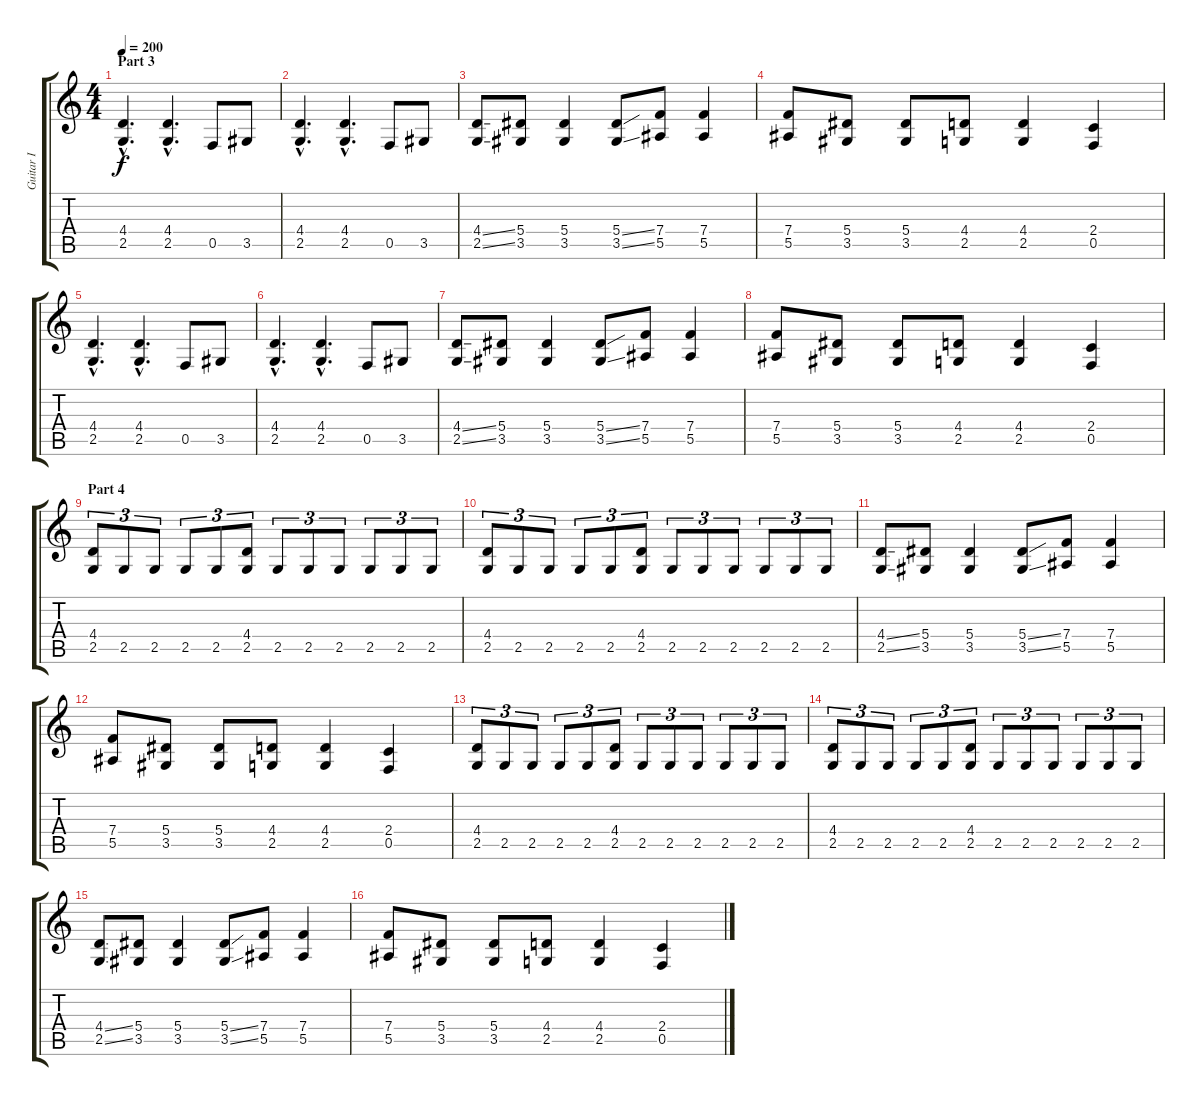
\track ("Guitar I" "Guitar I") {instrument distortionguitar}
\staff {score tabs}
\tuning (C4 G3 Eb3 Bb2 F2 C2) {hide}
\ts (4 4)
\section ("" "Part 3")
\tempo 200
\clef g2
\ks c
(4.4{hac} 2.5{hac}).4{d dy f volume 12 balance 2} (4.4{hac} 2.5{hac}).4{d} 0.5.8 3.5.8 |
(4.4{hac} 2.5{hac}).4{d} (4.4{hac} 2.5{hac}).4{d} 0.5.8 3.5.8 |
(4.4{ss} 2.5{ss}).8 (5.4 3.5).8 (5.4 3.5).4 (5.4{ss} 3.5{ss}).8 (7.4 5.5).8 (7.4 5.5).4 |
(7.4 5.5).8 (5.4 3.5).8 (5.4 3.5).8 (4.4 2.5).8 (4.4 2.5).4 (2.4 0.5).4 |
(4.4{hac} 2.5{hac}).4{d} (4.4{hac} 2.5{hac}).4{d} 0.5.8 3.5.8 |
(4.4{hac} 2.5{hac}).4{d} (4.4{hac} 2.5{hac}).4{d} 0.5.8 3.5.8 |
(4.4{ss} 2.5{ss}).8 (5.4 3.5).8 (5.4 3.5).4 (5.4{ss} 3.5{ss}).8 (7.4 5.5).8 (7.4 5.5).4 |
(7.4 5.5).8 (5.4 3.5).8 (5.4 3.5).8 (4.4 2.5).8 (4.4 2.5).4 (2.4 0.5).4 |
\section ("" "Part 4")
(4.4 2.5).8{tu (3 2)} 2.5.8{tu (3 2)} 2.5.8{tu (3 2)} 2.5.8{tu (3 2)} 2.5.8{tu (3 2)} (4.4 2.5).8{tu (3 2)} 2.5.8{tu (3 2)} 2.5.8{tu (3 2)} 2.5.8{tu (3 2)} 2.5.8{tu (3 2)} 2.5.8{tu (3 2)} 2.5.8{tu (3 2)} |
(4.4 2.5).8{tu (3 2)} 2.5.8{tu (3 2)} 2.5.8{tu (3 2)} 2.5.8{tu (3 2)} 2.5.8{tu (3 2)} (4.4 2.5).8{tu (3 2)} 2.5.8{tu (3 2)} 2.5.8{tu (3 2)} 2.5.8{tu (3 2)} 2.5.8{tu (3 2)} 2.5.8{tu (3 2)} 2.5.8{tu (3 2)} |
(4.4{ss} 2.5{ss}).8 (5.4 3.5).8 (5.4 3.5).4 (5.4{ss} 3.5{ss}).8 (7.4 5.5).8 (7.4 5.5).4 |
(7.4 5.5).8 (5.4 3.5).8 (5.4 3.5).8 (4.4 2.5).8 (4.4 2.5).4 (2.4 0.5).4 |
(4.4 2.5).8{tu (3 2)} 2.5.8{tu (3 2)} 2.5.8{tu (3 2)} 2.5.8{tu (3 2)} 2.5.8{tu (3 2)} (4.4 2.5).8{tu (3 2)} 2.5.8{tu (3 2)} 2.5.8{tu (3 2)} 2.5.8{tu (3 2)} 2.5.8{tu (3 2)} 2.5.8{tu (3 2)} 2.5.8{tu (3 2)} |
(4.4 2.5).8{tu (3 2)} 2.5.8{tu (3 2)} 2.5.8{tu (3 2)} 2.5.8{tu (3 2)} 2.5.8{tu (3 2)} (4.4 2.5).8{tu (3 2)} 2.5.8{tu (3 2)} 2.5.8{tu (3 2)} 2.5.8{tu (3 2)} 2.5.8{tu (3 2)} 2.5.8{tu (3 2)} 2.5.8{tu (3 2)} |
(4.4{ss} 2.5{ss}).8 (5.4 3.5).8 (5.4 3.5).4 (5.4{ss} 3.5{ss}).8 (7.4 5.5).8 (7.4 5.5).4 |
(7.4 5.5).8 (5.4 3.5).8 (5.4 3.5).8 (4.4 2.5).8 (4.4 2.5).4 (2.4 0.5).4
